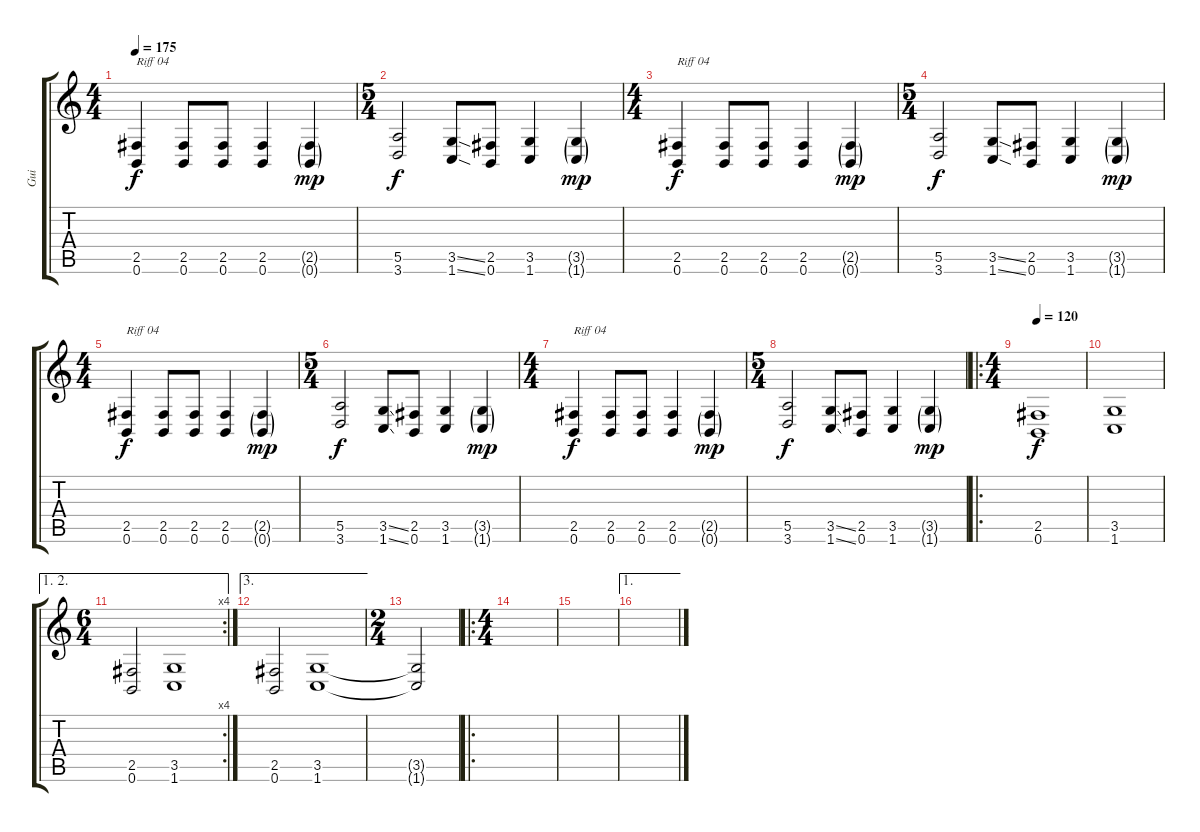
\track ("Gui" "Gui") {instrument distortionguitar}
\staff {score tabs}
\tuning (B3 Gb3 D3 A2 E2 B1) {hide}
\ts (4 4)
\tempo 175
\clef g2
\ks c
(2.5 0.6).4{txt "Riff 04" dy f} (2.5 0.6).8 (2.5 0.6).8 (2.5 0.6).4 (2.5{g} 0.6{g}).4{dy mp} |
\ts (5 4)
(5.5 3.6).2{dy f} (3.5{ss} 1.6{ss}).8 (2.5 0.6).8 (3.5 1.6).4 (3.5{g} 1.6{g}).4{dy mp} |
\ts (4 4)
(2.5 0.6).4{txt "Riff 04" dy f} (2.5 0.6).8 (2.5 0.6).8 (2.5 0.6).4 (2.5{g} 0.6{g}).4{dy mp} |
\ts (5 4)
(5.5 3.6).2{dy f} (3.5{ss} 1.6{ss}).8 (2.5 0.6).8 (3.5 1.6).4 (3.5{g} 1.6{g}).4{dy mp} |
\ts (4 4)
(2.5 0.6).4{txt "Riff 04" dy f} (2.5 0.6).8 (2.5 0.6).8 (2.5 0.6).4 (2.5{g} 0.6{g}).4{dy mp} |
\ts (5 4)
(5.5 3.6).2{dy f} (3.5{ss} 1.6{ss}).8 (2.5 0.6).8 (3.5 1.6).4 (3.5{g} 1.6{g}).4{dy mp} |
\ts (4 4)
(2.5 0.6).4{txt "Riff 04" dy f} (2.5 0.6).8 (2.5 0.6).8 (2.5 0.6).4 (2.5{g} 0.6{g}).4{dy mp} |
\ts (5 4)
(5.5 3.6).2{dy f} (3.5{ss} 1.6{ss}).8 (2.5 0.6).8 (3.5 1.6).4 (3.5{g} 1.6{g}).4{dy mp} |
\ro
\ts (4 4)
\tempo 120
(2.5 0.6).1{dy f} |
(3.5 1.6).1 |
\ae (1 2)
\rc 4
\ts (6 4)
(2.5 0.6).2 (3.5 1.6).1 |
\ae 3
(2.5 0.6).2 (3.5 1.6).1 |
\ts (2 4)
(3.5{t} 1.6{t}).2 |
\ro
\ts (4 4)
|
|
\ae 1
